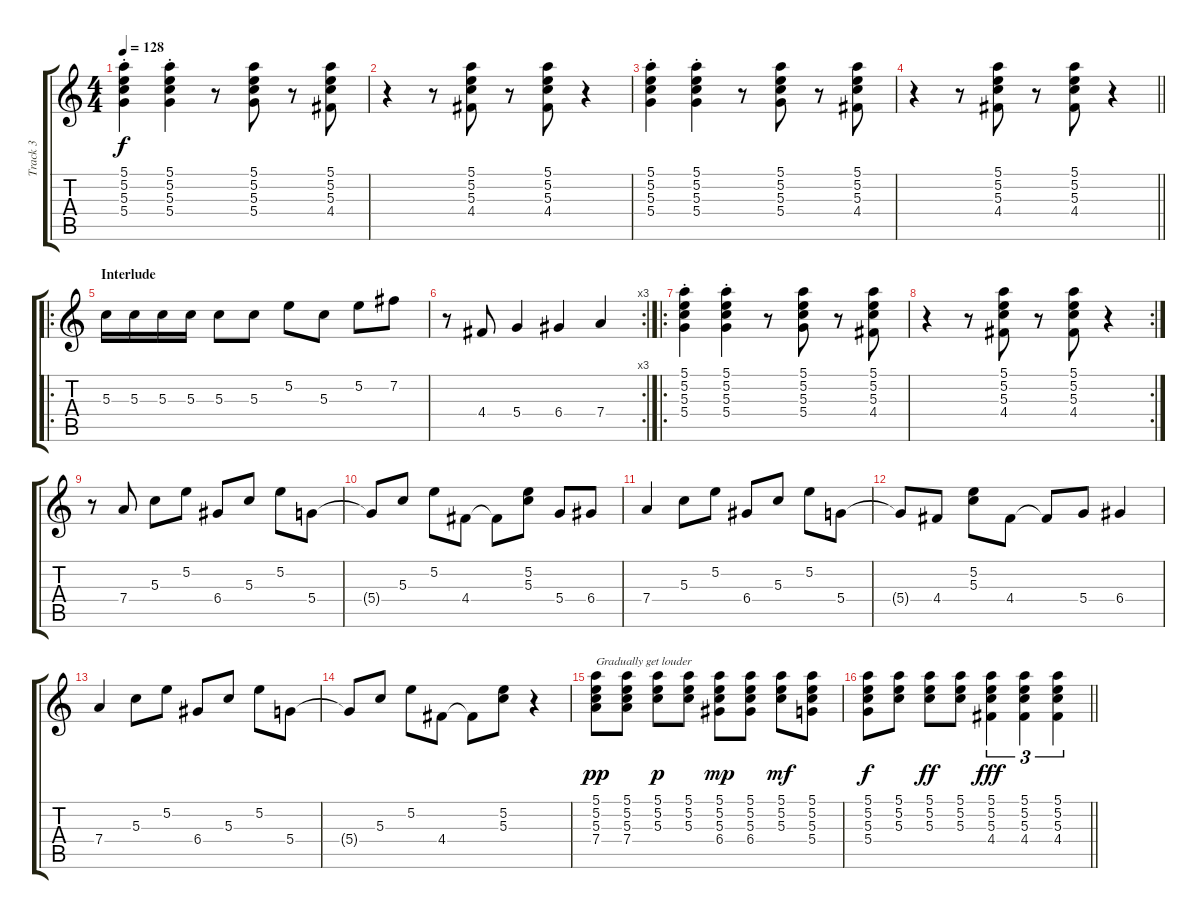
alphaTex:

\track ("Track 3" "Track 3") {instrument acousticguitarsteel}
\staff {score tabs}
\tuning (E4 B3 G3 D3 A2 E2) {hide}
\ts (4 4)
\tempo 128
\clef g2
\ks c
(5.1{st} 5.2{st} 5.3{st} 5.4{st}).4{dy f} (5.1{st} 5.2{st} 5.3{st} 5.4{st}).4 r.8 (5.1 5.2 5.3 5.4).8 r.8 (5.1 5.2 5.3 4.4).8 |
r.4 r.8 (5.1 5.2 5.3 4.4).8 r.8 (5.1 5.2 5.3 4.4).8 r.4 |
(5.1{st} 5.2{st} 5.3{st} 5.4{st}).4 (5.1{st} 5.2{st} 5.3{st} 5.4{st}).4 r.8 (5.1 5.2 5.3 5.4).8 r.8 (5.1 5.2 5.3 4.4).8 |
\barLineRight lightlight
r.4 r.8 (5.1 5.2 5.3 4.4).8 r.8 (5.1 5.2 5.3 4.4).8 r.4 |
\ro
\section ("" "Interlude")
5.3.16 5.3.16 5.3.16 5.3.16 5.3.8 5.3.8 5.2.8 5.3.8 5.2.8 7.2.8 |
\rc 3
r.8 4.4.8 5.4.4 6.4.4 7.4.4 |
\ro
(5.1{st} 5.2{st} 5.3{st} 5.4{st}).4 (5.1{st} 5.2{st} 5.3{st} 5.4{st}).4 r.8 (5.1 5.2 5.3 5.4).8 r.8 (5.1 5.2 5.3 4.4).8 |
\rc 2
r.4 r.8 (5.1 5.2 5.3 4.4).8 r.8 (5.1 5.2 5.3 4.4).8 r.4 |
r.8 7.4.8 5.3.8 5.2.8 6.4.8 5.3.8 5.2.8 5.4.8 |
5.4{t}.8 5.3.8 5.2.8 4.4.8 4.4{t}.8 (5.2 5.3).8 5.4.8 6.4.8 |
7.4.4 5.3.8 5.2.8 6.4.8 5.3.8 5.2.8 5.4.8 |
5.4{t}.8 4.4.8 (5.2 5.3).8 4.4.8 4.4{t}.8 5.4.8 6.4.4 |
7.4.4 5.3.8 5.2.8 6.4.8 5.3.8 5.2.8 5.4.8 |
5.4{t}.8 5.3.8 5.2.8 4.4.8 4.4{t}.8 (5.2 5.3).8 r.4 |
(5.1 5.2 5.3 7.4).8{txt "Gradually get louder" dy pp} (5.1 5.2 5.3 7.4).8 (5.1 5.2 5.3).8{dy p} (5.1 5.2 5.3).8 (5.1 5.2 5.3 6.4).8{dy mp} (5.1 5.2 5.3 6.4).8 (5.1 5.2 5.3).8{dy mf} (5.1 5.2 5.3 5.4).8 |
\barLineRight lightlight
(5.1 5.2 5.3 5.4).8{dy f} (5.1 5.2 5.3).8 (5.1 5.2 5.3).8{dy ff} (5.1 5.2 5.3).8 (5.1 5.2 5.3 4.4).4{tu (3 2) dy fff} (5.1 5.2 5.3 4.4).4{tu (3 2)} (5.1 5.2 5.3 4.4).4{tu (3 2)}
